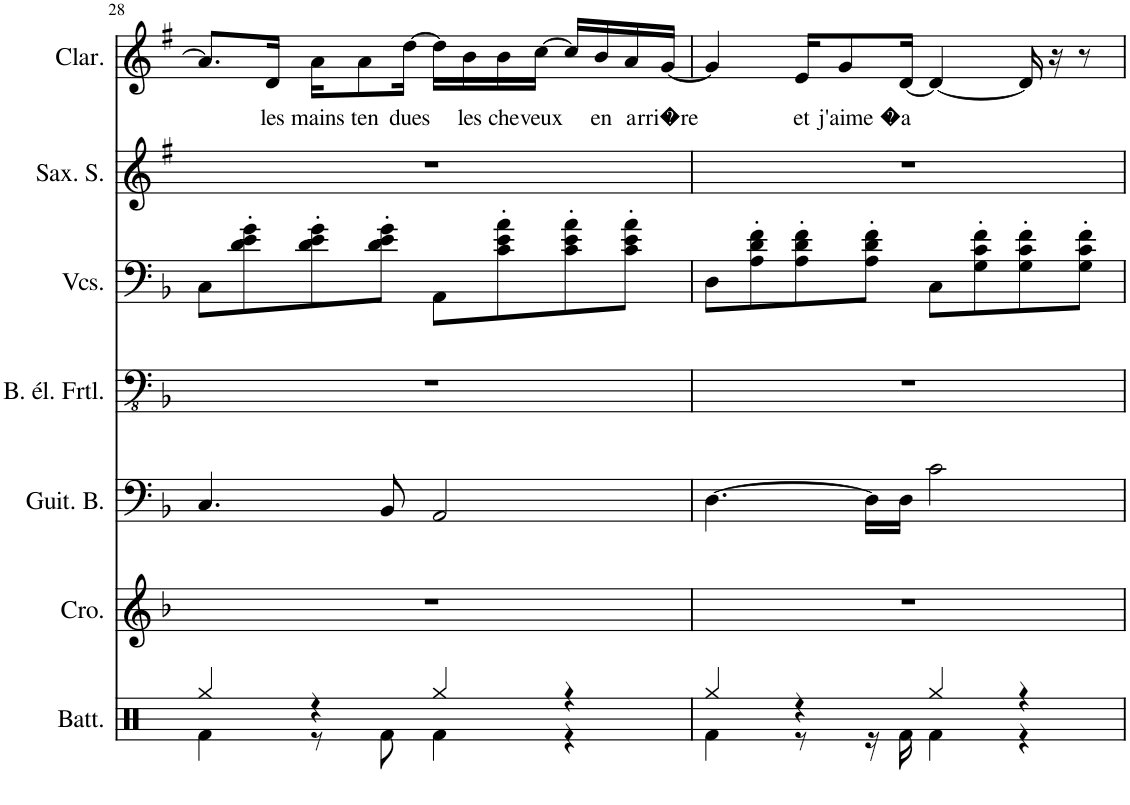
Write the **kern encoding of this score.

**kern	**kern	**kern	**kern	**kern	**kern	**kern	**text
*part7	*part6	*part5	*part4	*part3	*part2	*part1	*part1
*staff7	*staff6	*staff5	*staff4	*staff3	*staff2	*staff1	*staff1
*I"Batterie	*I"Crotales	*I"Guitare Basse	*I"Basse électrique fretless	*I"Violoncelles	*I"Saxophone Soprano	*I"Clarinette	*
*I'Batt.	*I'Cro.	*I'Guit. B.	*I'B. él. Frtl.	*I'Vcs.	*I'Sax. S.	*I'Clar.	*
!!LO:PB:g=z
*clefX	*clefG2	*clefF4	*clefFv4	*clefF4	*clefG2	*clefG2	*
*	*Trd-14c-24	*Trd7c12	*	*	*Trd1c2	*Trd1c2	*
*k[]	*k[b-]	*k[b-]	*k[b-]	*k[b-]	*k[f#]	*k[f#]	*
*M4/4	*M4/4	*M4/4	*M4/4	*M4/4	*M4/4	*M4/4	*
=28	=28	=28	=28	=28	=28	=28	=28
*^	*	*	*	*	*	*	*
4Rgg/	4Rf\	1r	4.C/	1r	8C\L	1r	8.a/L]	.
.	.	.	.	.	8d\' 8e\' 8g\'	.	.	.
!	!	!	!	!	!	!	!	!LO:LY:b
.	.	.	.	.	.	.	16d/Jk	les
!	!	!	!	!	!	!	!	!LO:LY:b
4r	8r	.	.	.	8d\' 8e\' 8g\'	.	16a\KL	mains
!	!	!	!	!	!	!	!	!LO:LY:b
.	.	.	.	.	.	.	8a\	ten
.	8Rf\	.	8BB-/	.	8d\' 8e\' 8g\'J	.	.	.
!	!	!	!	!	!	!	!	!LO:LY:b
.	.	.	.	.	.	.	[16dd\Jk	dues
4Rgg/	4Rf\	.	2AA/	.	8AA\L	.	16dd\LL]	.
!	!	!	!	!	!	!	!	!LO:LY:b
.	.	.	.	.	.	.	16b\	les
!	!	!	!	!	!	!	!	!LO:LY:b
.	.	.	.	.	8c\' 8e\' 8a\'	.	16b\	che
!	!	!	!	!	!	!	!	!LO:LY:b
.	.	.	.	.	.	.	[16cc\JJ	veux
4r	4r	.	.	.	8c\' 8e\' 8a\'	.	16cc/LL]	.
!	!	!	!	!	!	!	!	!LO:LY:b
.	.	.	.	.	.	.	16b/	en
!	!	!	!	!	!	!	!	!LO:LY:b
.	.	.	.	.	8c\' 8e\' 8a\'J	.	16a/	a
!	!	!	!	!	!	!	!	!LO:LY:b
.	.	.	.	.	.	.	[16g/JJ	rri�re
=29	=29	=29	=29	=29	=29	=29	=29	=29
4Rgg/	4Rf\	1r	[4.D\	1r	8D\L	1r	4g/]	.
.	.	.	.	.	8A\' 8d\' 8f\'	.	.	.
!	!	!	!	!	!	!	!	!LO:LY:b
4r	8r	.	.	.	8A\' 8d\' 8f\'	.	16e/KL	et
!	!	!	!	!	!	!	!	!LO:LY:b
.	.	.	.	.	.	.	8g/	j'aime
.	16r	.	16D\LL]	.	8A\' 8d\' 8f\'J	.	.	.
!	!	!	!	!	!	!	!	!LO:LY:b
.	16Rf\	.	16D\JJ	.	.	.	[16d/Jk	�a
4Rgg/	4Rf\	.	2c\	.	8C\L	.	4d/_	.
.	.	.	.	.	8G\' 8c\' 8f\'	.	.	.
4r	4r	.	.	.	8G\' 8c\' 8f\'	.	16d/]	.
.	.	.	.	.	.	.	16r	.
.	.	.	.	.	8G\' 8c\' 8f\'J	.	8r	.
*v	*v	*	*	*	*	*	*	*
=	=	=	=	=	=	=	=
*-	*-	*-	*-	*-	*-	*-	*-
